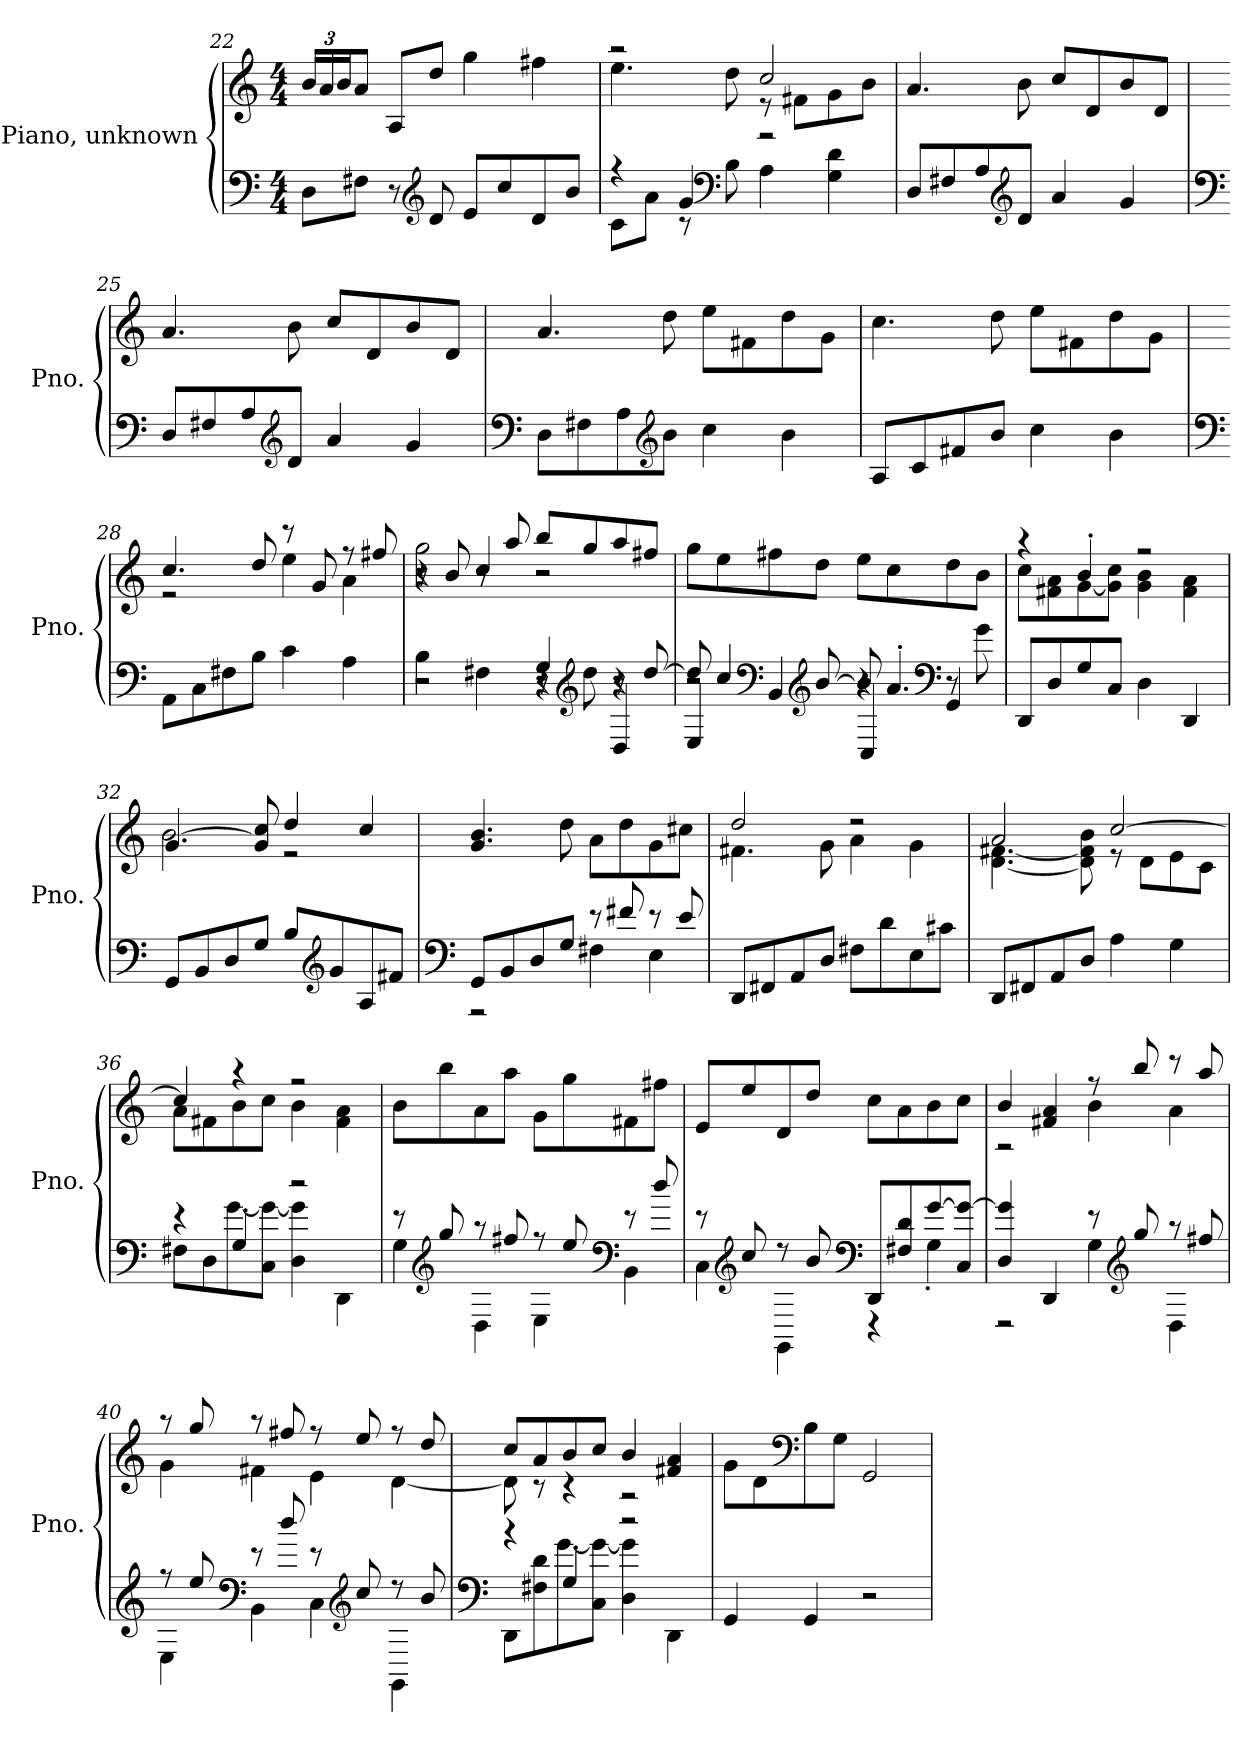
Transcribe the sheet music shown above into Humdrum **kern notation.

**kern	**kern
*part1	*part1
*staff2	*staff1
*I"Piano, unknown	*
*I'Pno.	*
*clefF4	*clefG2
*k[]	*k[]
*M4/4	*M4/4
*	*Xbrackettup
=22	=22
8D\L	24b/LL
.	24a/
.	24b/J
8F#X\J	8a/J
8r	8A/L
*clefG2	*
8d/	8dd/J
8e/L	4gg\
8cc/	.
8d/	4ff#X\
8b/J	.
=23	=23
*^	*^
4r	8c\L	2r	4.ee\
.	8a\J	.	.
4g/	8r	.	.
*clefF4	*	*	*
.	8B\	.	8dd\
2r	4A\	2cc/	8r
.	.	.	8f#X\L
.	4G\ 4d\	.	8g\
.	.	.	8b\J
*v	*v	*	*
*	*v	*v
!!LO:PB:g=z
=24	=24
8D/L	4.a/
8F#X/	.
8A/	.
*clefG2	*
8d/J	8b\
4a/	8cc/L
.	8d/
4g/	8b/
.	8d/J
=25	=25
*clefF4	*
8D/L	4.a/
8F#X/	.
8A/	.
*clefG2	*
8d/J	8b\
4a/	8cc/L
.	8d/
4g/	8b/
.	8d/J
=26	=26
*clefF4	*
8D\L	4.a/
8F#X\	.
8A\	.
*clefG2	*
8b\J	8dd\
4cc\	8ee\L
.	8f#X\
4b\	8dd\
.	8g\J
!!LO:LB:g=z
=27	=27
8A/L	4.cc\
8c/	.
8f#X/	.
8b/J	8dd\
4cc\	8ee\L
.	8f#X\
4b\	8dd\
.	8g\J
=28	=28
*clefF4	*
*	*^
8AA\L	4.cc/	2r
8C\	.	.
8F#X\	.	.
8B\J	8dd/	.
4c\	8r	4ee\
.	8g/	.
4A\	8r	4a\
.	8ff#X/	.
=29	=29	=29
*^	*	*^
*	*^	*	*	*
2r	4B\	2r	8r	2gg\	4r
.	.	.	8b/	.	.
.	4F#X\	.	8r	.	4cc/
.	.	.	8aa/	.	.
4r	8r	4G/	8bb/L	2r	2r
*clefG2	*	*	*	*	*
.	8dd\	.	8gg/	.	.
8r	4r	4D/	8aa/	.	.
[8dd/	.	.	8ff#X/J	.	.
*	*	*	*v	*v	*v
!!LO:LB:g=z
=30	=30	=30	=30
8dd/]	2r	4E/	8gg\L
4cc/	.	.	8ee\
*clefF4	*	*	*
.	.	4BB/	8ff#X\
*clefG2	*	*	*
[8b/	.	.	8dd\J
8b/]	4r	4C/	8ee\L
4.a'/	.	.	8cc\
*clefF4	*	*	*
.	8r	4GG/	8dd\
.	8g\	.	8b\J
*v	*v	*v	*
=31	=31
*	*^
8DD/L	4r	8cc\L
8D/	.	8f#X\ 8a\
8G/	4b'/	[8g\
8C/J	.	8g\] 8cc\J
4D\	2r	4g\ 4b\
4DD/	.	4f#\ 4a\
=32	=32	=32
8GG/L	[4.g/	2b\
8BB/	.	.
8D/	.	.
8G/J	8g/] 8cc/	.
8B/L	4dd/	2r
*clefG2	*	*
8g/	.	.
8A/	4cc/	.
8f#X/J	.	.
*	*v	*v
!!LO:LB:g=z
=33	=33
*clefF4	*
*^	*
8GG/L	2r	4.g/ 4.b/
8BB/	.	.
8D/	.	.
8G/J	.	8dd\
8r	4F#X\	8a\L
8f#X/	.	8dd\
8r	4E\	8g\
8e/	.	8cc#X\J
*v	*v	*
=34	=34
*	*^
8DD/L	2dd/	4.f#X\
8FF#X/	.	.
8AA/	.	.
8D/J	.	8g\
8F#X\L	2r	4a\
8d\	.	.
8E\	.	4g\
8c#X\J	.	.
=35	=35	=35
8DD/L	2a/	[4.d\ [4.f#X\
8FF#X/	.	.
8AA/	.	.
8D/J	.	8d\] 8f#\] 8b\
4A\	[2cc/	8r
.	.	8d\L
4G\	.	8e\
.	.	8c\J
=36	=36	=36
*^	*	*
4r	8F#X\L	4cc/]	8a\L
.	8D\	.	8f#X\
4G'/	[8g\	4r	8b\
.	8C\ 8g\_J	.	8cc\J
2r	4D\ 4g\]	2r	4b\
.	4DD\	.	4f#\ 4a\
*	*	*v	*v
!!LO:LB:g=z
=37	=37	=37
8r	4G\	8b\L
*clefG2	*	*
8gg/	.	8bb\
8r	4D\	8a\
8ff#X/	.	8aa\J
8r	4E\	8g\L
8ee/	.	8gg\
*clefF4	*	*
8r	4BB\	8f#X\
8dd/	.	8ff#X\J
=38	=38	=38
8r	4C\	8e/L
*clefG2	*	*
8cc/	.	8ee/
8r	4GG\	8d/
8b/	.	8dd/J
*clefF4	*	*
8DD/L	4r	8cc\L
8F#X/ 8d/	.	8a\
[8g/	4G'\	8b\
8C/ 8g/_J	.	8cc\J
=39	=39	=39
*	*	*^
4D/ 4g/]	2r	4b/	2r
4DD/	.	4f#X/ 4a/	.
8r	4G\	8r	4b\
*clefG2	*	*	*
8gg/	.	8bb/	.
8r	4D\	8r	4a\
8ff#X/	.	8aa/	.
!!LO:LB:g=z	!!
=40	=40	=40	=40
8r	4E\	8r	4g\
8ee/	.	8gg/	.
*clefF4	*	*	*
8r	4BB\	8r	4f#X\
8dd/	.	8ff#X/	.
8r	4C\	8r	4e\
*clefG2	*	*	*
8cc/	.	8ee/	.
8r	4GG\	8r	[4d\
8b/	.	8dd/	.
=41	=41	=41	=41
*clefF4	*	*	*
4r	8DD\L	8cc/L	8d\]
.	8F#X\ 8d\	8a/	8r
4G'/	[8g\	8b/	4r
.	8C\ 8g\_J	8cc/J	.
2r	4D\ 4g\]	4b/	2r
.	4DD\	4f#X/ 4a/	.
*v	*v	*	*
*	*v	*v
=42	=42
4GG/	8g\L
.	8d\
*	*clefF4
4GG/	8B\
.	8G\J
2r	2GG/
=	=
*-	*-
